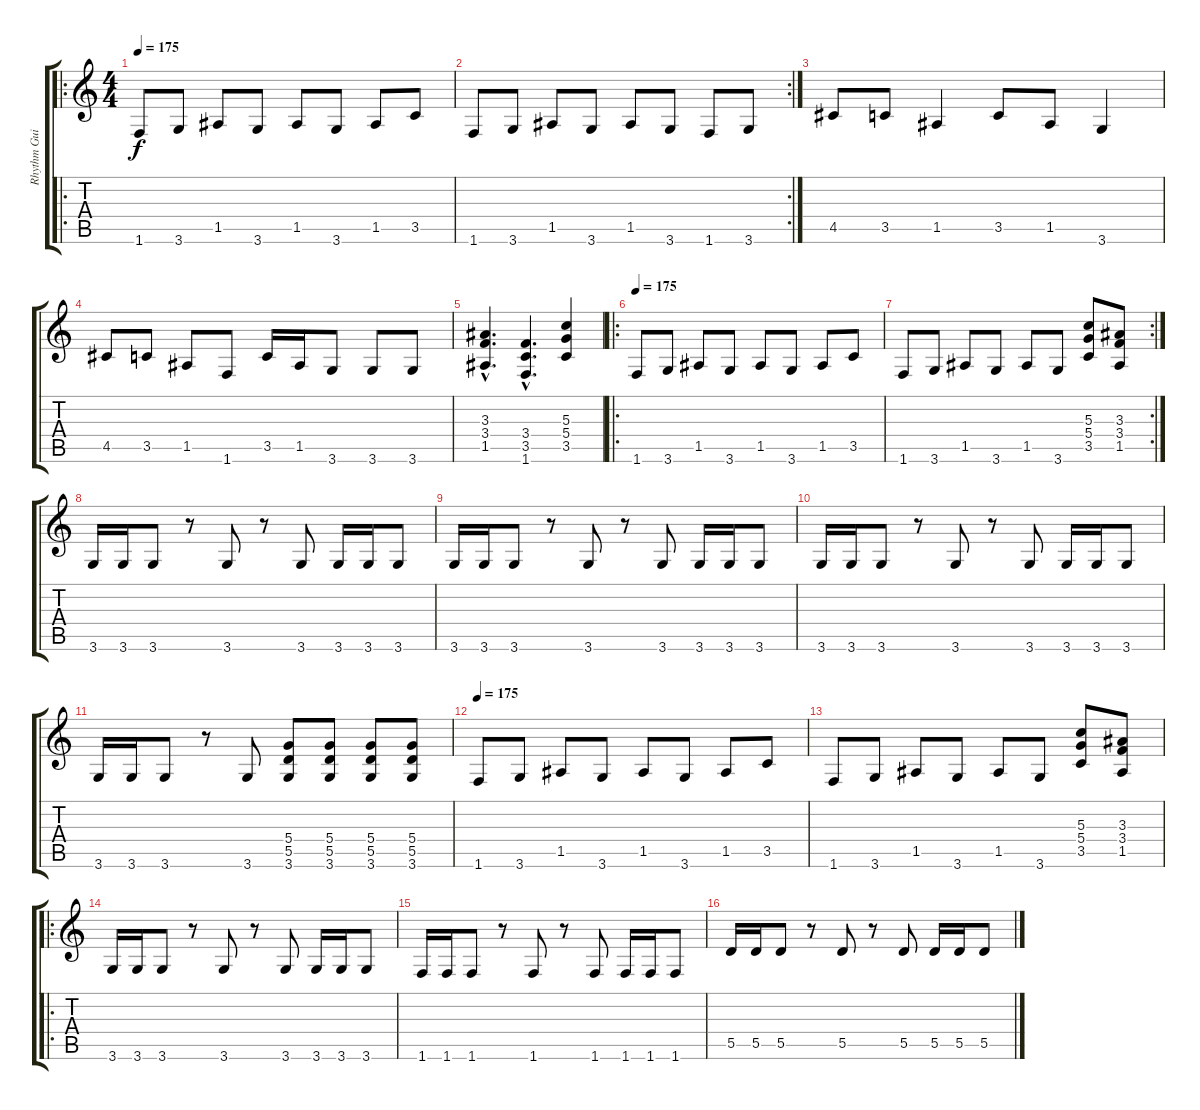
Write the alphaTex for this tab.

\track ("Rhythm Guitar" "Rhythm Gui") {instrument distortionguitar}
\staff {score tabs}
\tuning (E4 B3 G3 D3 A2 E2) {hide}
\ro
\ts (4 4)
\tempo 175
\clef g2
\ks c
1.6.8{dy f volume 13 instrument distortionguitar} 3.6.8 1.5.8 3.6.8 1.5.8 3.6.8 1.5.8 3.5.8 |
\rc 2
1.6.8 3.6.8 1.5.8 3.6.8 1.5.8 3.6.8 1.6.8 3.6.8 |
4.5.8 3.5.8 1.5.4 3.5.8 1.5.8 3.6.4 |
4.5.8 3.5.8 1.5.8 1.6.8 3.5.16 1.5.16 3.6.8 3.6.8 3.6.8 |
(3.3{hac} 3.4{hac} 1.5{hac}).4{d} (3.4{hac} 3.5{hac} 1.6{hac}).4{d} (5.3 5.4 3.5).4 |
\ro
\tempo 175
1.6.8{volume 13} 3.6.8 1.5.8 3.6.8 1.5.8 3.6.8 1.5.8 3.5.8 |
\rc 2
1.6.8 3.6.8 1.5.8 3.6.8 1.5.8 3.6.8 (5.3 5.4 3.5).8 (3.3 3.4 1.5).8 |
3.6.16 3.6.16 3.6.8 r.8 3.6.8 r.8 3.6.8 3.6.16 3.6.16 3.6.8 |
3.6.16 3.6.16 3.6.8 r.8 3.6.8 r.8 3.6.8 3.6.16 3.6.16 3.6.8 |
3.6.16 3.6.16 3.6.8 r.8 3.6.8 r.8 3.6.8 3.6.16 3.6.16 3.6.8 |
3.6.16 3.6.16 3.6.8 r.8 3.6.8 (5.4 5.5 3.6).8 (5.4 5.5 3.6).8 (5.4 5.5 3.6).8 (5.4 5.5 3.6).8 |
\tempo 175
1.6.8{volume 13} 3.6.8 1.5.8 3.6.8 1.5.8 3.6.8 1.5.8 3.5.8 |
1.6.8 3.6.8 1.5.8 3.6.8 1.5.8 3.6.8 (5.3 5.4 3.5).8 (3.3 3.4 1.5).8 |
\ro
3.6.16 3.6.16 3.6.8 r.8 3.6.8 r.8 3.6.8 3.6.16 3.6.16 3.6.8 |
1.6.16 1.6.16 1.6.8 r.8 1.6.8 r.8 1.6.8 1.6.16 1.6.16 1.6.8 |
5.5.16 5.5.16 5.5.8 r.8 5.5.8 r.8 5.5.8 5.5.16 5.5.16 5.5.8
